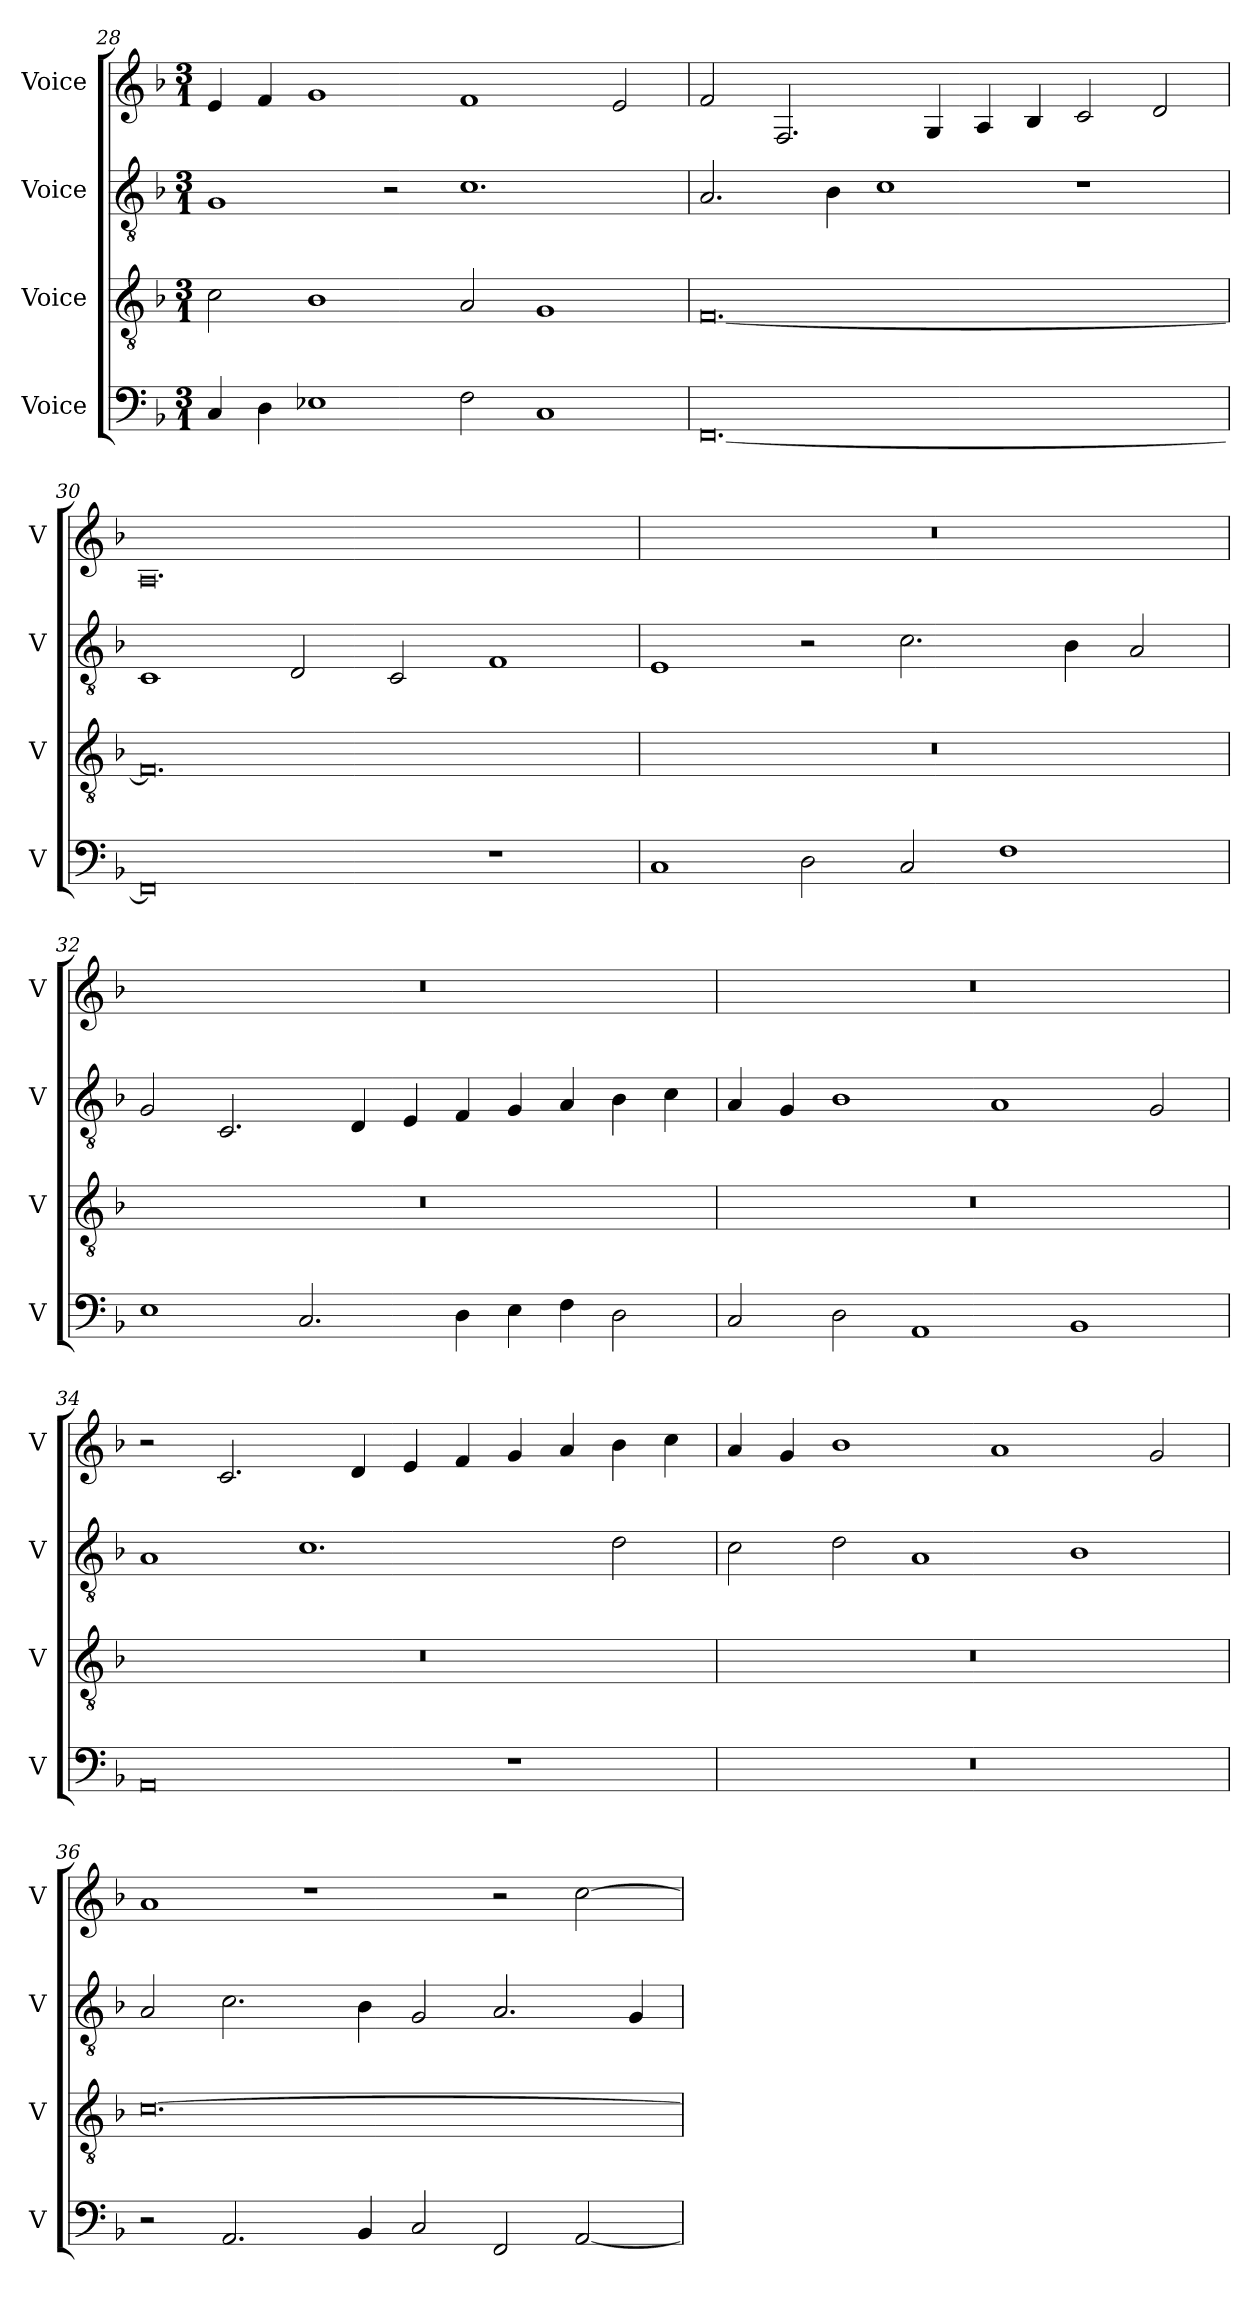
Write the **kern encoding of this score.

**kern	**kern	**kern	**kern
*part4	*part3	*part2	*part1
*staff4	*staff3	*staff2	*staff1
*I"Voice	*I"Voice	*I"Voice	*I"Voice
*I'V	*I'V	*I'V	*I'V
*clefF4	*clefGv2	*clefGv2	*clefG2
*k[b-]	*k[b-]	*k[b-]	*k[b-]
*M3/1	*M3/1	*M3/1	*M3/1
=28	=28	=28	=28
4C/	2c\	1G	4e/
4D\	.	.	4f/
1E-X	1B-	.	1g
.	.	2r	.
2F\	2A/	1.c	1f
1C	1G	.	.
.	.	.	2e/
!!LO:LB:g=z
=29	=29	=29	=29
[0.FF	[0.F	2.A/	2f/
.	.	.	2.F/
.	.	4B-\	.
.	.	1c	.
.	.	.	4G/
.	.	.	4A/
.	.	.	4B-/
.	.	1r	2c/
.	.	.	2d/
=30	=30	=30	=30
0FF]	0.F]	1C	0.A
.	.	2D/	.
.	.	2C/	.
1r	.	1F	.
!!LO:LB:g=z
=31	=31	=31	=31
1C	0.r	1E	0.r
2D\	.	2r	.
2C/	.	2.c\	.
1F	.	.	.
.	.	4B-\	.
.	.	2A/	.
=32	=32	=32	=32
1E	0.r	2G/	0.r
.	.	2.C/	.
2.C/	.	.	.
.	.	4D/	.
.	.	4E/	.
4D\	.	4F/	.
4E\	.	4G/	.
4F\	.	4A/	.
2D\	.	4B-\	.
.	.	4c\	.
!!LO:PB:g=z
=33	=33	=33	=33
2C/	0.r	4A/	0.r
.	.	4G/	.
2D\	.	1B-	.
1AA	.	.	.
.	.	1A	.
1BB-	.	.	.
.	.	2G/	.
=34	=34	=34	=34
0AA	0.r	1A	2r
.	.	.	2.c/
.	.	1.c	.
.	.	.	4d/
.	.	.	4e/
.	.	.	4f/
1r	.	.	4g/
.	.	.	4a/
.	.	2d\	4b-\
.	.	.	4cc\
!!LO:LB:g=z
=35	=35	=35	=35
0.r	0.r	2c\	4a/
.	.	.	4g/
.	.	2d\	1b-
.	.	1A	.
.	.	.	1a
.	.	1B-	.
.	.	.	2g/
=36	=36	=36	=36
2r	[0.c	2A/	1a
2.AA/	.	2.c\	.
.	.	.	1r
4BB-/	.	4B-\	.
2C/	.	2G/	.
2FF/	.	2.A/	2r
[2AA/	.	.	[2cc\
.	.	4G/	.
=	=	=	=
*-	*-	*-	*-
